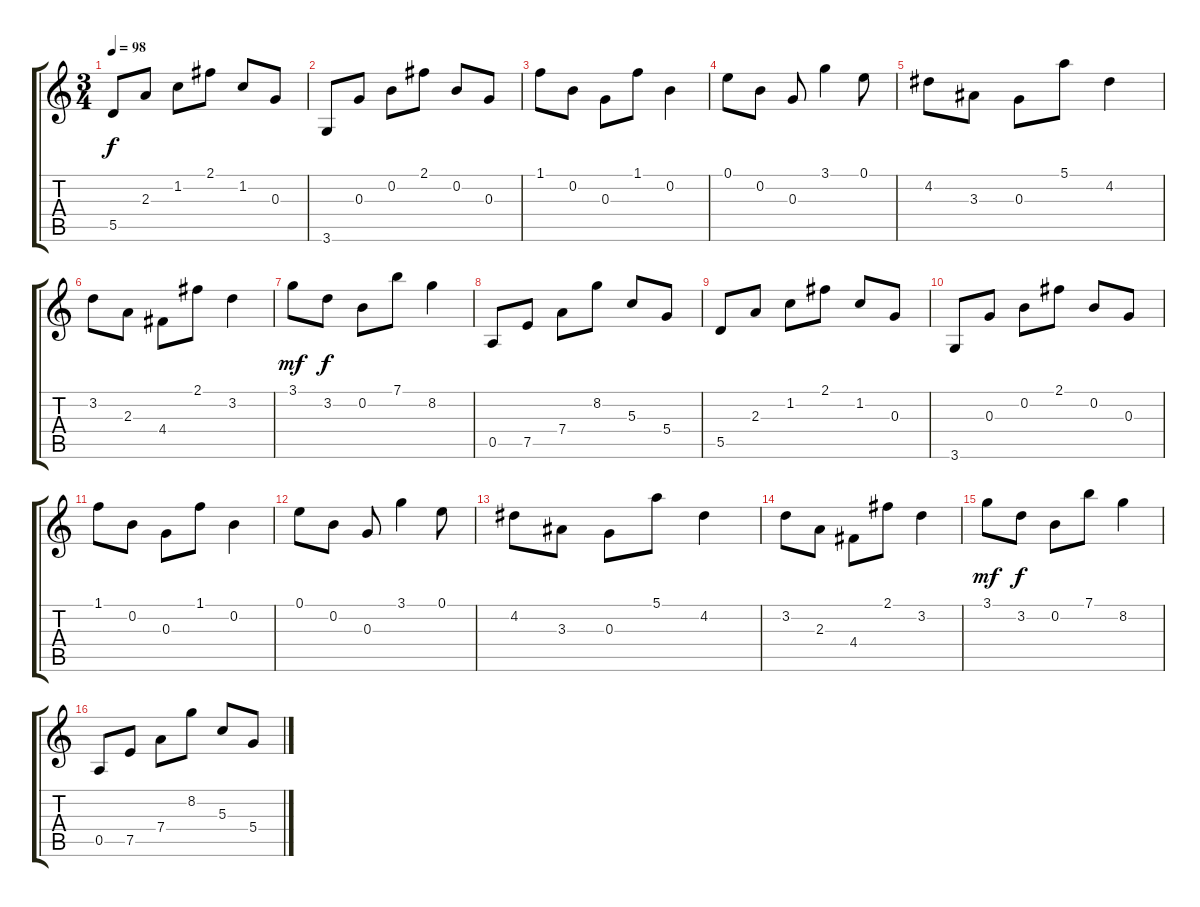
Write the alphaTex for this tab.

\track "" {instrument electricguitarclean}
\staff {score tabs}
\tuning (E4 B3 G3 D3 A2 E2) {hide}
\ts (3 4)
\tempo 98
\clef g2
\ks c
5.5.8{dy f} 2.3.8 1.2.8 2.1.8 1.2.8 0.3.8 |
3.6.8 0.3.8 0.2.8 2.1.8 0.2.8 0.3.8 |
1.1.8 0.2.8 0.3.8 1.1.8 0.2.4 |
0.1.8 0.2.8 0.3.8 3.1.4 0.1.8 |
4.2.8 3.3.8 0.3.8 5.1.8 4.2.4 |
3.2.8 2.3.8 4.4.8 2.1.8 3.2.4 |
3.1.8{dy mf} 3.2.8{dy f} 0.2.8 7.1.8 8.2.4 |
0.5.8 7.5.8 7.4.8 8.2.8 5.3.8 5.4.8 |
5.5.8 2.3.8 1.2.8 2.1.8 1.2.8 0.3.8 |
3.6.8 0.3.8 0.2.8 2.1.8 0.2.8 0.3.8 |
1.1.8 0.2.8 0.3.8 1.1.8 0.2.4 |
0.1.8 0.2.8 0.3.8 3.1.4 0.1.8 |
4.2.8 3.3.8 0.3.8 5.1.8 4.2.4 |
3.2.8 2.3.8 4.4.8 2.1.8 3.2.4 |
3.1.8{dy mf} 3.2.8{dy f} 0.2.8 7.1.8 8.2.4 |
0.5.8 7.5.8 7.4.8 8.2.8 5.3.8 5.4.8
